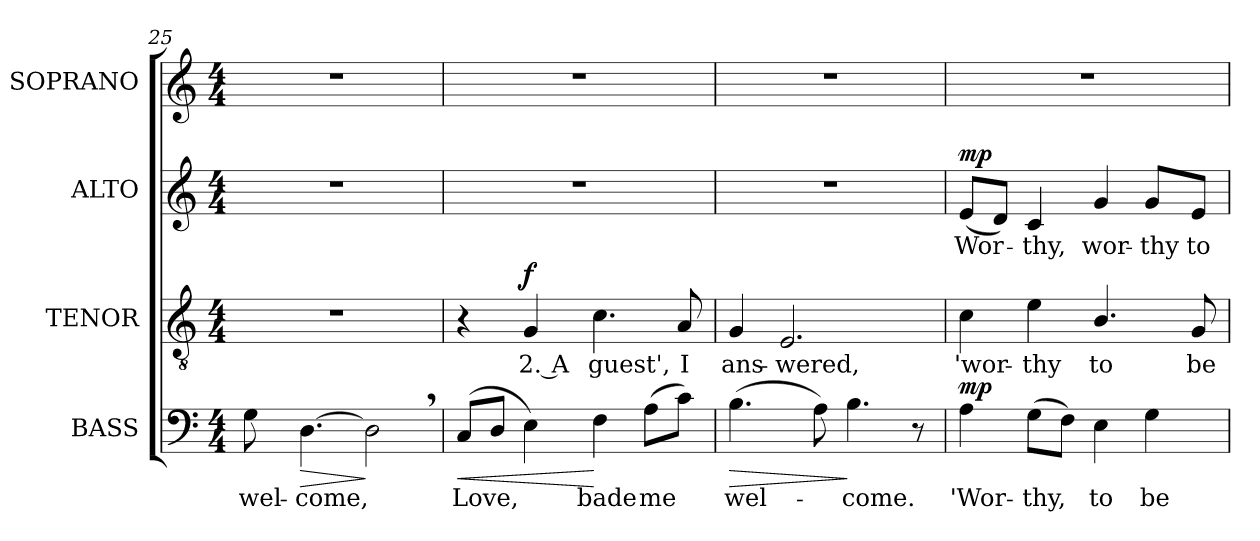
**kern	**text	**dynam	**kern	**text	**dynam	**kern	**text	**dynam	**kern
*part4	*part4	*part4	*part3	*part3	*part3	*part2	*part2	*part2	*part1
*staff4	*staff4	*staff4	*staff3	*staff3	*staff3	*staff2	*staff2	*staff2	*staff1
*I"BASS	*	*	*I"TENOR	*	*	*I"ALTO	*	*	*I"SOPRANO
*I'B.	*	*	*I'T.	*	*	*I'A.	*	*	*I'S.
*clefF4	*	*	*clefGv2	*	*	*clefG2	*	*	*clefG2
*	*	*	*ITrd7c12	*	*	*	*	*	*
*k[]	*	*	*k[]	*	*	*k[]	*	*	*k[]
*C:	*	*	*C:	*	*	*C:	*	*	*C:
*M4/4	*	*	*M4/4	*	*	*M4/4	*	*	*M4/4
=25	=25	=25	=25	=25	=25	=25	=25	=25	=25
!	!LO:LY:b:color=#000000	!	!	!	!	!	!	!	!
8Gi\	wel-	.	1r	.	.	1r	.	.	1r
!	!LO:LY:b:color=#000000	!LO:HP:b	!	!	!	!	!	!	!
[>4.Di\	-come,	>	.	.	.	.	.	.	.
2D,i\]	.	]	.	.	.	.	.	.	.
=26	=26	=26	=26	=26	=26	=26	=26	=26	=26
!	!LO:LY:b:color=#000000	!LO:HP:b	!	!	!	!	!	!	!
(8Ci/L	Love,	<	4r	.	.	1r	.	.	1r
8Di/J	.	.	.	.	.	.	.	.	.
!	!	!	!	!LO:LY:b:color=#000000	!	!	!	!	!
4Ei\)	.	.	4GGi/	2. A	f	.	.	.	.
!	!LO:LY:b:color=#000000	!	!	!	!	!	!	!	!
!	!	!	!	!LO:LY:b:color=#000000	!	!	!	!	!
4Fi\	bade	[	4.Ci\	guest',	.	.	.	.	.
!	!LO:LY:b:color=#000000	!	!	!	!	!	!	!	!
(8Ai\L	me	.	.	.	.	.	.	.	.
!	!	!	!	!LO:LY:b:color=#000000	!	!	!	!	!
8ci\J)	.	.	8AAi/	I	.	.	.	.	.
!!LO:LB:g=z
=27	=27	=27	=27	=27	=27	=27	=27	=27	=27
!	!LO:LY:b:color=#000000	!LO:HP:b	!	!	!	!	!	!	!
!	!	!	!	!LO:LY:b:color=#000000	!	!	!	!	!
(4.Bi\	wel-	>	4GGi/	ans-	.	1r	.	.	1r
!	!	!	!	!LO:LY:b:color=#000000	!	!	!	!	!
.	.	.	2.EEi/	-wered,	.	.	.	.	.
8Ai\)	.	.	.	.	.	.	.	.	.
!	!LO:LY:b:color=#000000	!	!	!	!	!	!	!	!
4.Bi\	-come.	]	.	.	.	.	.	.	.
8r	.	.	.	.	.	.	.	.	.
=28	=28	=28	=28	=28	=28	=28	=28	=28	=28
!	!LO:LY:b:color=#000000	!	!	!	!	!	!	!	!
!	!	!	!	!LO:LY:b:color=#000000	!	!	!	!	!
!	!	!	!	!	!	!	!LO:LY:b:color=#000000	!	!
4Ai\	'Wor-	mp	4Ci\	'wor-	.	(8ei/L	Wor-	mp	1r
.	.	.	.	.	.	8di/J)	.	.	.
!	!LO:LY:b:color=#000000	!	!	!	!	!	!	!	!
!	!	!	!	!LO:LY:b:color=#000000	!	!	!	!	!
!	!	!	!	!	!	!	!LO:LY:b:color=#000000	!	!
(8Gi\L	-thy,	.	4Ei\	-thy	.	4ci/	-thy,	.	.
8Fi\J)	.	.	.	.	.	.	.	.	.
!	!LO:LY:b:color=#000000	!	!	!	!	!	!	!	!
!	!	!	!	!LO:LY:b:color=#000000	!	!	!	!	!
!	!	!	!	!	!	!	!LO:LY:b:color=#000000	!	!
4Ei\	to	.	4.BBi/	to	.	4gi/	wor-	.	.
!	!LO:LY:b:color=#000000	!	!	!	!	!	!	!	!
!	!	!	!	!	!	!	!LO:LY:b:color=#000000	!	!
4Gi\	be	.	.	.	.	8gi/L	-thy	.	.
!	!	!	!	!LO:LY:b:color=#000000	!	!	!	!	!
!	!	!	!	!	!	!	!LO:LY:b:color=#000000	!	!
.	.	.	8GGi/	be	.	8ei/J	to	.	.
=	=	=	=	=	=	=	=	=	=
*-	*-	*-	*-	*-	*-	*-	*-	*-	*-
